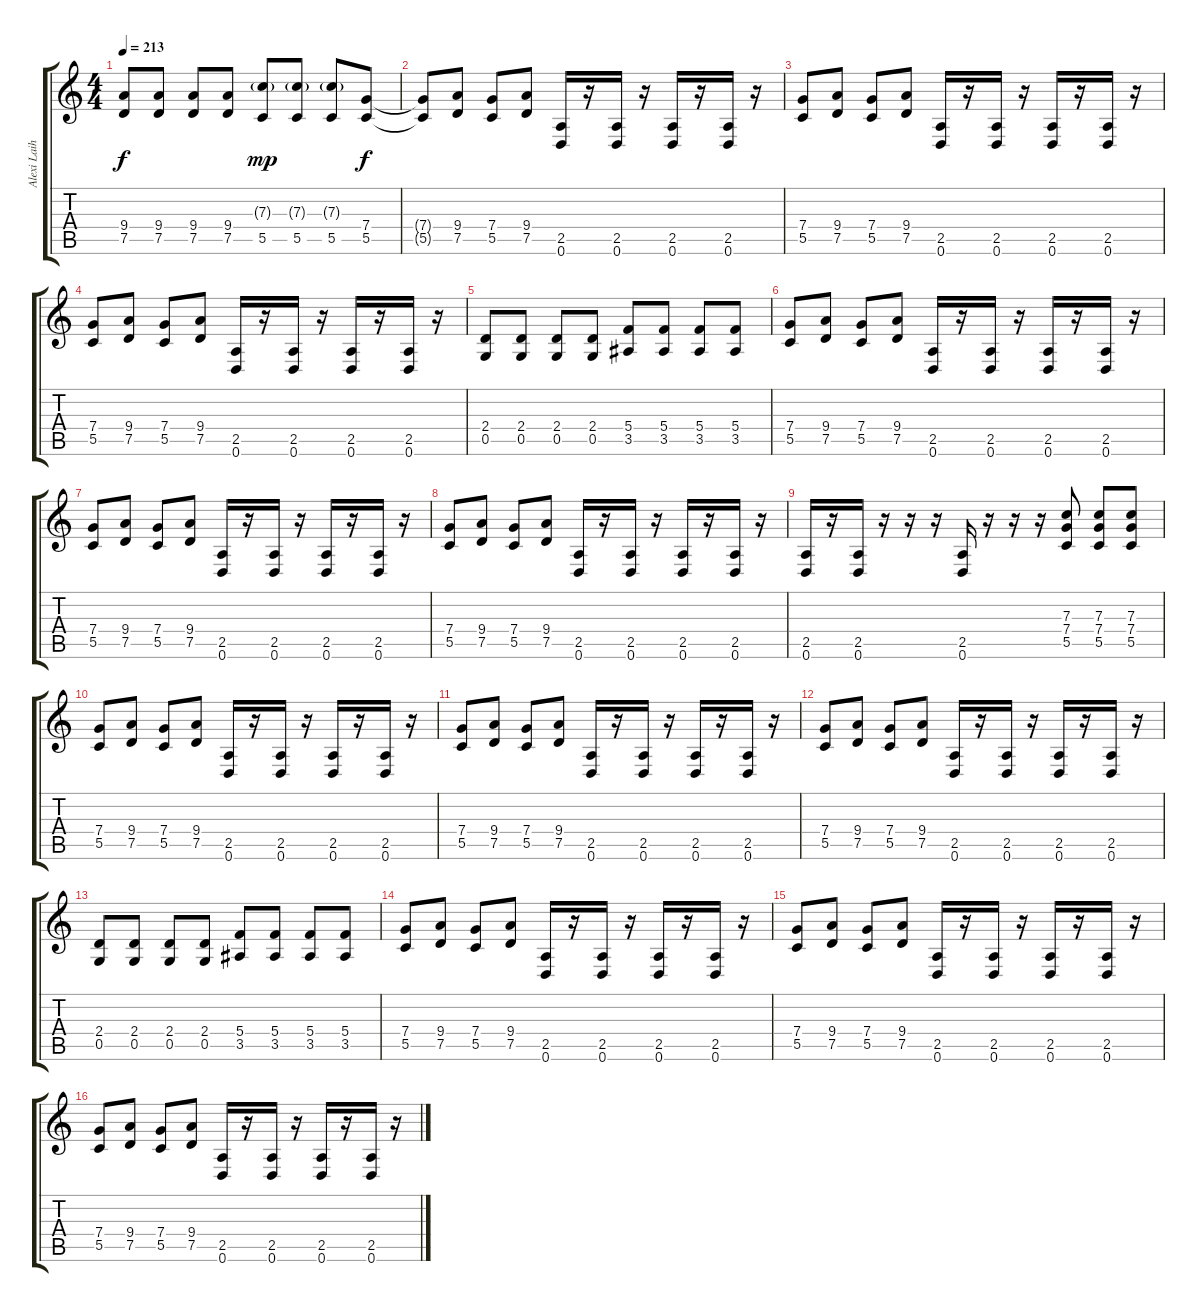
\track ("Alexi Laiho" "Alexi Laih") {instrument distortionguitar}
\staff {score tabs}
\tuning (D4 A3 F3 C3 G2 D2) {hide}
\ts (4 4)
\tempo 213
\clef g2
\ks c
(9.4 7.5).8{dy f} (9.4 7.5).8 (9.4 7.5).8 (9.4 7.5).8 (7.3{g} 5.5).8{dy mp} (7.3{g} 5.5).8 (7.3{g} 5.5).8 (7.4 5.5).8{dy f} |
(7.4{t} 5.5{t}).8 (9.4 7.5).8 (7.4 5.5).8 (9.4 7.5).8 (2.5 0.6).16 r.16 (2.5 0.6).16 r.16 (2.5 0.6).16 r.16 (2.5 0.6).16 r.16 |
(7.4 5.5).8 (9.4 7.5).8 (7.4 5.5).8 (9.4 7.5).8 (2.5 0.6).16 r.16 (2.5 0.6).16 r.16 (2.5 0.6).16 r.16 (2.5 0.6).16 r.16 |
(7.4 5.5).8 (9.4 7.5).8 (7.4 5.5).8 (9.4 7.5).8 (2.5 0.6).16 r.16 (2.5 0.6).16 r.16 (2.5 0.6).16 r.16 (2.5 0.6).16 r.16 |
(2.4 0.5).8 (2.4 0.5).8 (2.4 0.5).8 (2.4 0.5).8 (5.4 3.5).8 (5.4 3.5).8 (5.4 3.5).8 (5.4 3.5).8 |
(7.4 5.5).8 (9.4 7.5).8 (7.4 5.5).8 (9.4 7.5).8 (2.5 0.6).16 r.16 (2.5 0.6).16 r.16 (2.5 0.6).16 r.16 (2.5 0.6).16 r.16 |
(7.4 5.5).8 (9.4 7.5).8 (7.4 5.5).8 (9.4 7.5).8 (2.5 0.6).16 r.16 (2.5 0.6).16 r.16 (2.5 0.6).16 r.16 (2.5 0.6).16 r.16 |
(7.4 5.5).8 (9.4 7.5).8 (7.4 5.5).8 (9.4 7.5).8 (2.5 0.6).16 r.16 (2.5 0.6).16 r.16 (2.5 0.6).16 r.16 (2.5 0.6).16 r.16 |
(2.5 0.6).16 r.16 (2.5 0.6).16 r.16 r.16 r.16 (2.5 0.6).16 r.16 r.16 r.16 (7.3 7.4 5.5).8 (7.3 7.4 5.5).8 (7.3 7.4 5.5).8 |
(7.4 5.5).8 (9.4 7.5).8 (7.4 5.5).8 (9.4 7.5).8 (2.5 0.6).16 r.16 (2.5 0.6).16 r.16 (2.5 0.6).16 r.16 (2.5 0.6).16 r.16 |
(7.4 5.5).8 (9.4 7.5).8 (7.4 5.5).8 (9.4 7.5).8 (2.5 0.6).16 r.16 (2.5 0.6).16 r.16 (2.5 0.6).16 r.16 (2.5 0.6).16 r.16 |
(7.4 5.5).8 (9.4 7.5).8 (7.4 5.5).8 (9.4 7.5).8 (2.5 0.6).16 r.16 (2.5 0.6).16 r.16 (2.5 0.6).16 r.16 (2.5 0.6).16 r.16 |
(2.4 0.5).8 (2.4 0.5).8 (2.4 0.5).8 (2.4 0.5).8 (5.4 3.5).8 (5.4 3.5).8 (5.4 3.5).8 (5.4 3.5).8 |
(7.4 5.5).8 (9.4 7.5).8 (7.4 5.5).8 (9.4 7.5).8 (2.5 0.6).16 r.16 (2.5 0.6).16 r.16 (2.5 0.6).16 r.16 (2.5 0.6).16 r.16 |
(7.4 5.5).8 (9.4 7.5).8 (7.4 5.5).8 (9.4 7.5).8 (2.5 0.6).16 r.16 (2.5 0.6).16 r.16 (2.5 0.6).16 r.16 (2.5 0.6).16 r.16 |
(7.4 5.5).8 (9.4 7.5).8 (7.4 5.5).8 (9.4 7.5).8 (2.5 0.6).16 r.16 (2.5 0.6).16 r.16 (2.5 0.6).16 r.16 (2.5 0.6).16 r.16
